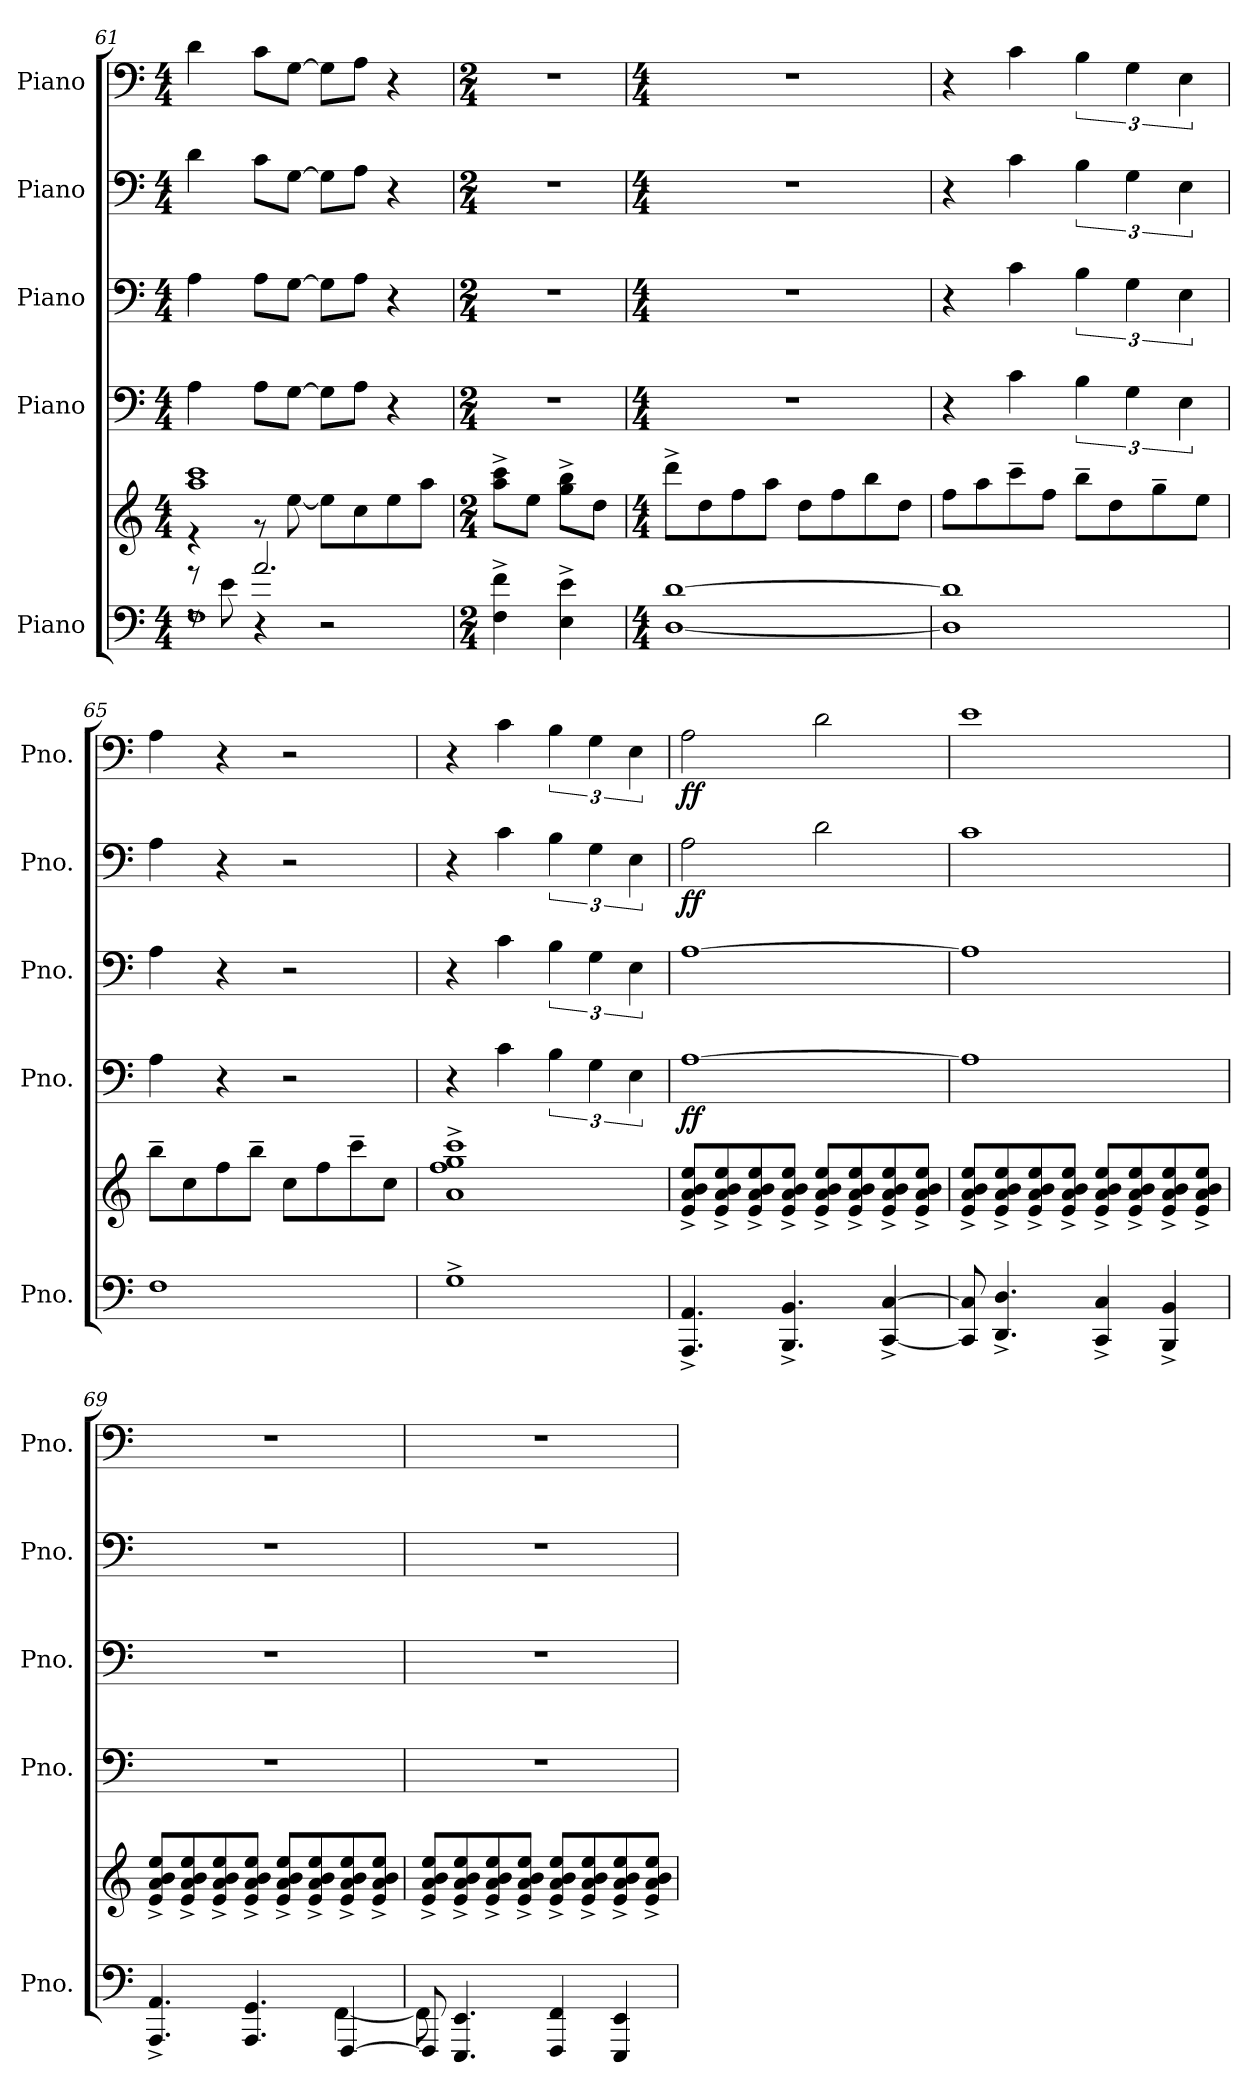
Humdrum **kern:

**kern	**kern	**kern	**dynam	**kern	**kern	**dynam	**kern	**dynam
*part5	*part5	*part4	*part4	*part3	*part2	*part2	*part1	*part1
*staff6	*staff5	*staff4	*staff4	*staff3	*staff2	*staff2	*staff1	*staff1
*I"Piano	*	*I"Piano	*	*I"Piano	*I"Piano	*	*I"Piano	*
*I'Pno.	*	*I'Pno.	*	*I'Pno.	*I'Pno.	*	*I'Pno.	*
!!LO:LB:g=z
*clefF4	*clefG2	*clefF4	*	*clefF4	*clefF4	*	*clefF4	*
*k[]	*k[]	*k[]	*	*k[]	*k[]	*	*k[]	*
*M4/4	*M4/4	*M4/4	*	*M4/4	*M4/4	*	*M4/4	*
=61	=61	=61	=61	=61	=61	=61	=61	=61
*^	*^	*	*	*	*	*	*	*
*	*^	*	*	*	*	*	*	*	*	*
1F	8rg	8rF	1aa 1ccc	4r	4A\	.	4A\	4d\	.	4d\	.
.	8e\	8ryy	.	.	.	.	.	.	.	.	.
.	4r	2.a/	.	8r	8A\L	.	8A\L	8c\L	.	8c\L	.
.	.	.	.	[8ee\	[8G\J	.	[8G\J	[8G\J	.	[8G\J	.
.	2r	.	.	8ee\L]	8G\L]	.	8G\L]	8G\L]	.	8G\L]	.
.	.	.	.	8cc\	8A\J	.	8A\J	8A\J	.	8A\J	.
.	.	.	.	8ee\	4r	.	4r	4r	.	4r	.
.	.	.	.	8aa\J	.	.	.	.	.	.	.
*v	*v	*v	*	*	*	*	*	*	*	*	*
*	*v	*v	*	*	*	*	*	*	*
=62	=62	=62	=62	=62	=62	=62	=62	=62
*M2/4	*M2/4	*M2/4	*	*M2/4	*M2/4	*	*M2/4	*
4F\^ 4f\^	8aa\^ 8ccc\^L	2r	.	2r	2r	.	2r	.
.	8ee\J	.	.	.	.	.	.	.
4E\^ 4e\^	8gg\^ 8bb\^L	.	.	.	.	.	.	.
.	8dd\J	.	.	.	.	.	.	.
=63	=63	=63	=63	=63	=63	=63	=63	=63
*M4/4	*M4/4	*M4/4	*	*M4/4	*M4/4	*	*M4/4	*
[1D [1d	8ddd^\L	1r	.	1r	1r	.	1r	.
.	8dd\	.	.	.	.	.	.	.
.	8ff\	.	.	.	.	.	.	.
.	8aa\J	.	.	.	.	.	.	.
.	8dd\L	.	.	.	.	.	.	.
.	8ff\	.	.	.	.	.	.	.
.	8bb\	.	.	.	.	.	.	.
.	8dd\J	.	.	.	.	.	.	.
=64	=64	=64	=64	=64	=64	=64	=64	=64
1D] 1d]	8ff\L	4r	.	4r	4r	.	4r	.
.	8aa\	.	.	.	.	.	.	.
.	8ccc~\	4c\	.	4c\	4c\	.	4c\	.
.	8ff\J	.	.	.	.	.	.	.
.	8bb~\L	6B\	.	6B\	6B\	.	6B\	.
.	8dd\	.	.	.	.	.	.	.
.	.	6G\	.	6G\	6G\	.	6G\	.
.	8gg~\	.	.	.	.	.	.	.
.	.	6E\	.	6E\	6E\	.	6E\	.
.	8ee\J	.	.	.	.	.	.	.
=65	=65	=65	=65	=65	=65	=65	=65	=65
1F	8bb~\L	4A\	.	4A\	4A\	.	4A\	.
.	8cc\	.	.	.	.	.	.	.
.	8ff\	4r	.	4r	4r	.	4r	.
.	8bb~\J	.	.	.	.	.	.	.
.	8cc\L	2r	.	2r	2r	.	2r	.
.	8ff\	.	.	.	.	.	.	.
.	8ccc~\	.	.	.	.	.	.	.
.	8cc\J	.	.	.	.	.	.	.
!!LO:PB:g=z
=66	=66	=66	=66	=66	=66	=66	=66	=66
1G^	1a^ 1ff^ 1gg^ 1ccc^	4r	.	4r	4r	.	4r	.
.	.	4c\	.	4c\	4c\	.	4c\	.
.	.	6B\	.	6B\	6B\	.	6B\	.
.	.	6G\	.	6G\	6G\	.	6G\	.
.	.	6E\	.	6E\	6E\	.	6E\	.
=67	=67	=67	=67	=67	=67	=67	=67	=67
!	!	!	!LO:DY:b	!	!	!LO:DY:b	!	!LO:DY:b
4.AAA/^ 4.AA/^	8e/^ 8a/^ 8b/^ 8ee/^L	[1A	ff	[1A	2A\	ff	2A\	ff
.	8e/^ 8a/^ 8b/^ 8ee/^	.	.	.	.	.	.	.
.	8e/^ 8a/^ 8b/^ 8ee/^	.	.	.	.	.	.	.
4.BBB/^ 4.BB/^	8e/^ 8a/^ 8b/^ 8ee/^J	.	.	.	.	.	.	.
.	8e/^ 8a/^ 8b/^ 8ee/^L	.	.	.	2d\	.	2d\	.
.	8e/^ 8a/^ 8b/^ 8ee/^	.	.	.	.	.	.	.
[4CC/^ [4C/^	8e/^ 8a/^ 8b/^ 8ee/^	.	.	.	.	.	.	.
.	8e/^ 8a/^ 8b/^ 8ee/^J	.	.	.	.	.	.	.
=68	=68	=68	=68	=68	=68	=68	=68	=68
8CC/] 8C/]	8e/^ 8a/^ 8b/^ 8ee/^L	1A]	.	1A]	1c	.	1e	.
4.DD/^ 4.D/^	8e/^ 8a/^ 8b/^ 8ee/^	.	.	.	.	.	.	.
.	8e/^ 8a/^ 8b/^ 8ee/^	.	.	.	.	.	.	.
.	8e/^ 8a/^ 8b/^ 8ee/^J	.	.	.	.	.	.	.
4CC/^ 4C/^	8e/^ 8a/^ 8b/^ 8ee/^L	.	.	.	.	.	.	.
.	8e/^ 8a/^ 8b/^ 8ee/^	.	.	.	.	.	.	.
4BBB/^ 4BB/^	8e/^ 8a/^ 8b/^ 8ee/^	.	.	.	.	.	.	.
.	8e/^ 8a/^ 8b/^ 8ee/^J	.	.	.	.	.	.	.
!!LO:LB:g=z
=69	=69	=69	=69	=69	=69	=69	=69	=69
*^	*	*	*	*	*	*	*	*
4.AAA/^ 4.AA/^	2.ryy	8e/^ 8a/^ 8b/^ 8ee/^L	1r	.	1r	1r	.	1r	.
.	.	8e/^ 8a/^ 8b/^ 8ee/^	.	.	.	.	.	.	.
.	.	8e/^ 8a/^ 8b/^ 8ee/^	.	.	.	.	.	.	.
4.AAA/ 4.GG/	.	8e/^ 8a/^ 8b/^ 8ee/^J	.	.	.	.	.	.	.
.	.	8e/^ 8a/^ 8b/^ 8ee/^L	.	.	.	.	.	.	.
.	.	8e/^ 8a/^ 8b/^ 8ee/^	.	.	.	.	.	.	.
[4FFF/	[4FF\	8e/^ 8a/^ 8b/^ 8ee/^	.	.	.	.	.	.	.
.	.	8e/^ 8a/^ 8b/^ 8ee/^J	.	.	.	.	.	.	.
=70	=70	=70	=70	=70	=70	=70	=70	=70	=70
8FFF/]	8FF\]	8e/^ 8a/^ 8b/^ 8ee/^L	1r	.	1r	1r	.	1r	.
4.EEE/ 4.EE/	2..ryy	8e/^ 8a/^ 8b/^ 8ee/^	.	.	.	.	.	.	.
.	.	8e/^ 8a/^ 8b/^ 8ee/^	.	.	.	.	.	.	.
.	.	8e/^ 8a/^ 8b/^ 8ee/^J	.	.	.	.	.	.	.
4FFF/ 4FF/	.	8e/^ 8a/^ 8b/^ 8ee/^L	.	.	.	.	.	.	.
.	.	8e/^ 8a/^ 8b/^ 8ee/^	.	.	.	.	.	.	.
4EEE/ 4EE/	.	8e/^ 8a/^ 8b/^ 8ee/^	.	.	.	.	.	.	.
.	.	8e/^ 8a/^ 8b/^ 8ee/^J	.	.	.	.	.	.	.
*v	*v	*	*	*	*	*	*	*	*
=	=	=	=	=	=	=	=	=
*-	*-	*-	*-	*-	*-	*-	*-	*-
